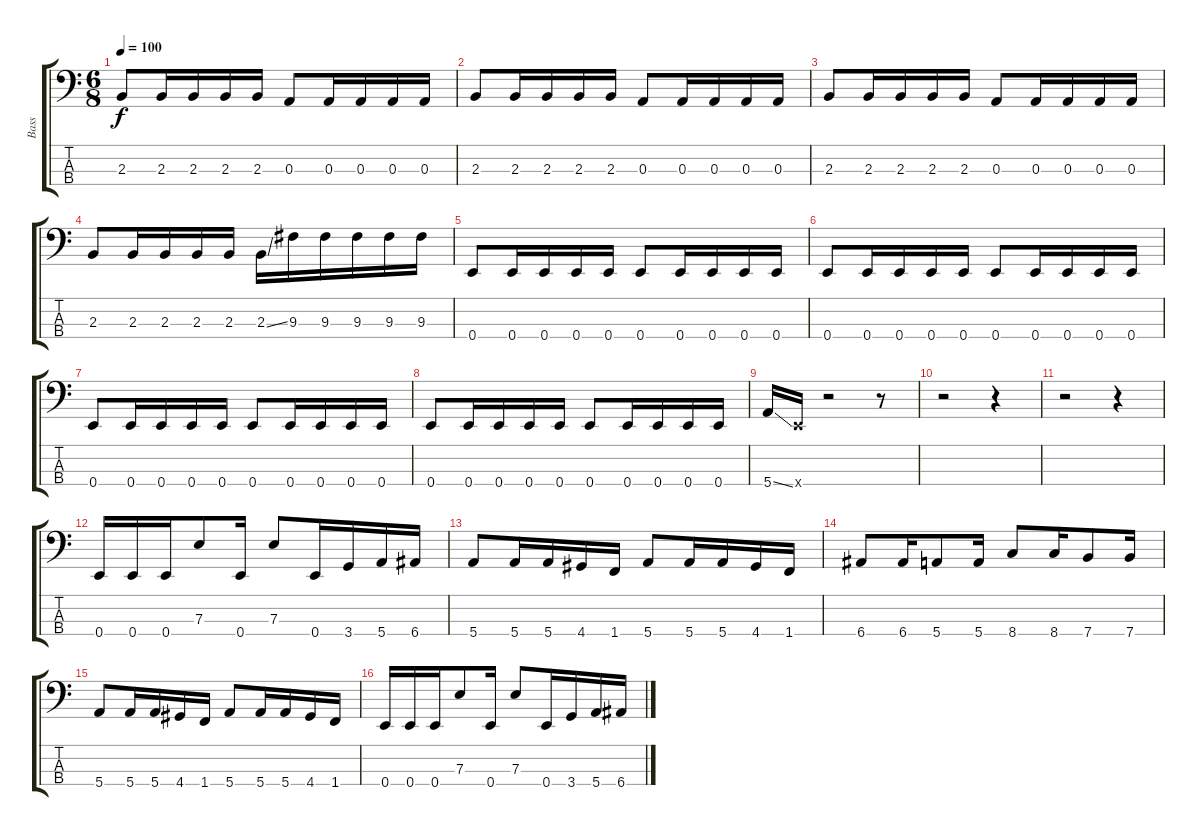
\track ("Bass" "Bass") {instrument electricbassfinger}
\staff {score tabs}
\tuning (G2 D2 A1 E1) {hide}
\ts (6 8)
\tempo 100
\clef f4
\ks c
2.3.8{dy f} 2.3.16 2.3.16 2.3.16 2.3.16 0.3.8 0.3.16 0.3.16 0.3.16 0.3.16 |
2.3.8 2.3.16 2.3.16 2.3.16 2.3.16 0.3.8 0.3.16 0.3.16 0.3.16 0.3.16 |
2.3.8 2.3.16 2.3.16 2.3.16 2.3.16 0.3.8 0.3.16 0.3.16 0.3.16 0.3.16 |
2.3.8 2.3.16 2.3.16 2.3.16 2.3.16 2.3{ss}.16 9.3.16 9.3.16 9.3.16 9.3.16 9.3.16 |
0.4.8 0.4.16 0.4.16 0.4.16 0.4.16 0.4.8 0.4.16 0.4.16 0.4.16 0.4.16 |
0.4.8 0.4.16 0.4.16 0.4.16 0.4.16 0.4.8 0.4.16 0.4.16 0.4.16 0.4.16 |
0.4.8 0.4.16 0.4.16 0.4.16 0.4.16 0.4.8 0.4.16 0.4.16 0.4.16 0.4.16 |
0.4.8 0.4.16 0.4.16 0.4.16 0.4.16 0.4.8 0.4.16 0.4.16 0.4.16 0.4.16 |
5.4{ss}.16 0.4{x}.16 r.2 r.8 |
r.2 r.4 |
r.2 r.4 |
0.4.16 0.4.16 0.4.16 7.3.8 0.4.16 7.3.8 0.4.16 3.4.16 5.4.16 6.4.16 |
5.4.8 5.4.16 5.4.16 4.4.16 1.4.16 5.4.8 5.4.16 5.4.16 4.4.16 1.4.16 |
6.4.8 6.4.16 5.4.8 5.4.16 8.4.8 8.4.16 7.4.8 7.4.16 |
5.4.8 5.4.16 5.4.16 4.4.16 1.4.16 5.4.8 5.4.16 5.4.16 4.4.16 1.4.16 |
0.4.16 0.4.16 0.4.16 7.3.8 0.4.16 7.3.8 0.4.16 3.4.16 5.4.16 6.4.16
